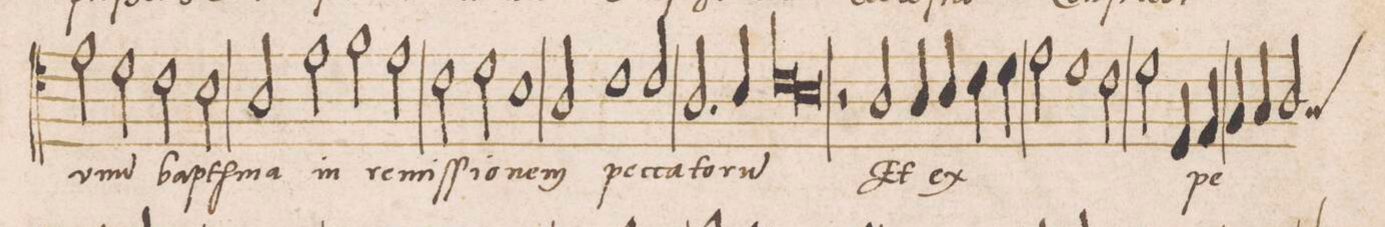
**kern	**text
*I"ALTVS	*
*clefC4	*
*k[]	*
*met(C|)	*
*M2/1	*
2e\	v-
2d\	-nu(m)
=119-	=119-
2c\	bap-
2B\	-tiſ-
2A/	-ma
2e\	in
=120-	=120-
2f\	re-
2e\	-miſ-
2c\	-ſi-
2d\	-o-
=121-	=121-
1B	.
2A/	-nem
1c\	pec-
=122-	=122-
2c/	-ca-
2.A/	-to-
4B/	.
=123-	=123-
*lig	*
1c	-ru(m)
1B	.
*Xlig	*
=124-	=124-
2r	.
2B/	Et
4A/	ex-
4B/	.
4c\	.
4d\	.
=125-	=125-
2e\	.
1d	.
2c\	.
=126-	=126-
2d\	.
4D/	-pe-
4E/	.
4F/	.
4G/	.
*custos:G	*
2A/	.
=127-	=127-
*-	*-
